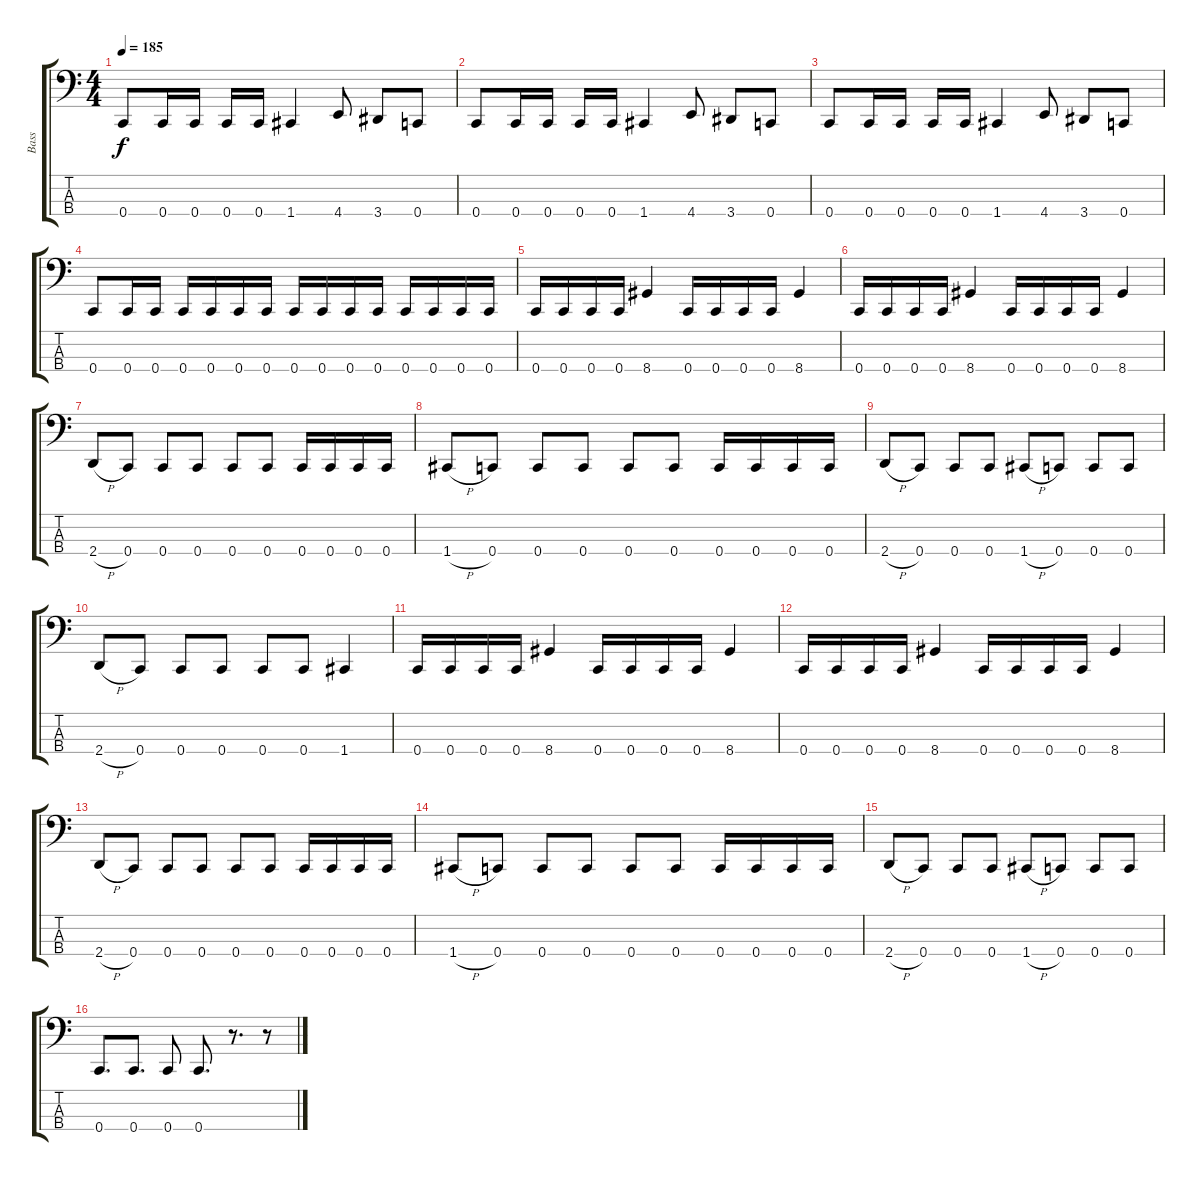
\track ("Bass" "Bass") {instrument electricbassfinger}
\staff {score tabs}
\tuning (F2 C2 G1 C1) {hide}
\ts (4 4)
\tempo 185
\clef f4
\ks c
0.4.8{dy f} 0.4.16 0.4.16 0.4.16 0.4.16 1.4.4 4.4.8 3.4.8 0.4.8 |
0.4.8 0.4.16 0.4.16 0.4.16 0.4.16 1.4.4 4.4.8 3.4.8 0.4.8 |
0.4.8 0.4.16 0.4.16 0.4.16 0.4.16 1.4.4 4.4.8 3.4.8 0.4.8 |
0.4.8 0.4.16 0.4.16 0.4.16 0.4.16 0.4.16 0.4.16 0.4.16 0.4.16 0.4.16 0.4.16 0.4.16 0.4.16 0.4.16 0.4.16 |
0.4.16 0.4.16 0.4.16 0.4.16 8.4.4 0.4.16 0.4.16 0.4.16 0.4.16 8.4.4 |
0.4.16 0.4.16 0.4.16 0.4.16 8.4.4 0.4.16 0.4.16 0.4.16 0.4.16 8.4.4 |
2.4{h}.8 0.4.8 0.4.8 0.4.8 0.4.8 0.4.8 0.4.16 0.4.16 0.4.16 0.4.16 |
1.4{h}.8 0.4.8 0.4.8 0.4.8 0.4.8 0.4.8 0.4.16 0.4.16 0.4.16 0.4.16 |
2.4{h}.8 0.4.8 0.4.8 0.4.8 1.4{h}.8 0.4.8 0.4.8 0.4.8 |
2.4{h}.8 0.4.8 0.4.8 0.4.8 0.4.8 0.4.8 1.4.4 |
0.4.16 0.4.16 0.4.16 0.4.16 8.4.4 0.4.16 0.4.16 0.4.16 0.4.16 8.4.4 |
0.4.16 0.4.16 0.4.16 0.4.16 8.4.4 0.4.16 0.4.16 0.4.16 0.4.16 8.4.4 |
2.4{h}.8 0.4.8 0.4.8 0.4.8 0.4.8 0.4.8 0.4.16 0.4.16 0.4.16 0.4.16 |
1.4{h}.8 0.4.8 0.4.8 0.4.8 0.4.8 0.4.8 0.4.16 0.4.16 0.4.16 0.4.16 |
2.4{h}.8 0.4.8 0.4.8 0.4.8 1.4{h}.8 0.4.8 0.4.8 0.4.8 |
0.4.8{d} 0.4.8{d} 0.4.8 0.4.8{d} r.8{d} r.8
